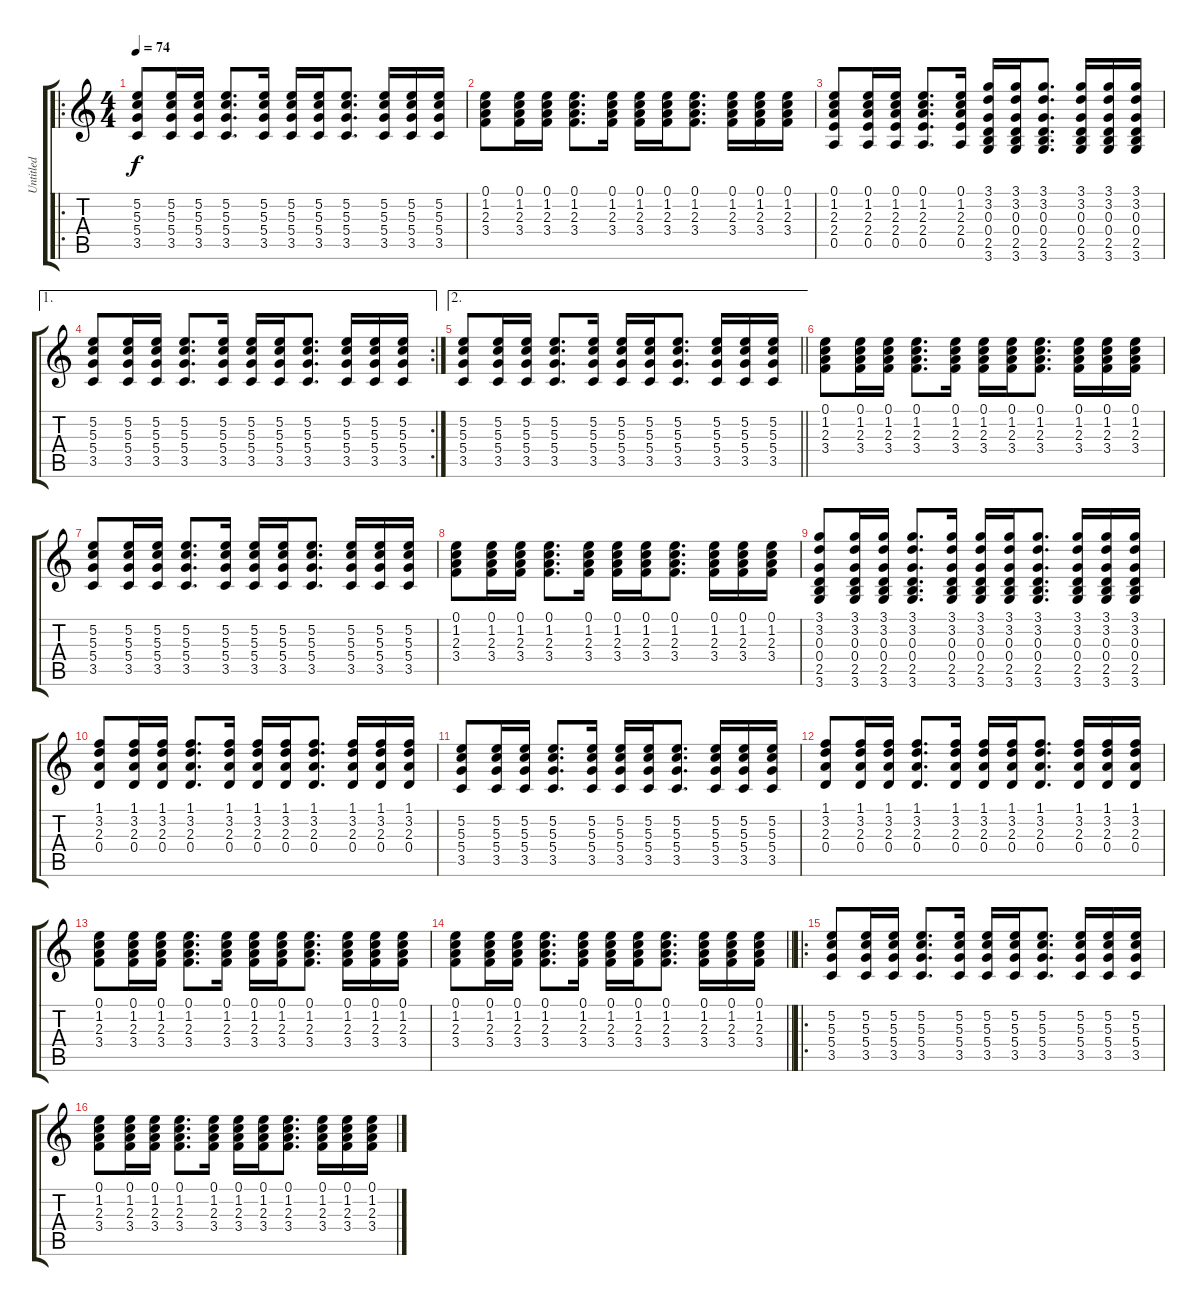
\track ("Untitled" "Untitled") {instrument acousticguitarsteel}
\staff {score tabs}
\tuning (E4 B3 G3 D3 A2 E2) {hide}
\ro
\ts (4 4)
\tempo 74
\clef g2
\ks c
(5.2 5.3 5.4 3.5).8{dy f} (5.2 5.3 5.4 3.5).16 (5.2 5.3 5.4 3.5).16 (5.2 5.3 5.4 3.5).8{d} (5.2 5.3 5.4 3.5).16 (5.2 5.3 5.4 3.5).16 (5.2 5.3 5.4 3.5).16 (5.2 5.3 5.4 3.5).8{d} (5.2 5.3 5.4 3.5).16 (5.2 5.3 5.4 3.5).16 (5.2 5.3 5.4 3.5).16 |
(0.1 1.2 2.3 3.4).8 (0.1 1.2 2.3 3.4).16 (0.1 1.2 2.3 3.4).16 (0.1 1.2 2.3 3.4).8{d} (0.1 1.2 2.3 3.4).16 (0.1 1.2 2.3 3.4).16 (0.1 1.2 2.3 3.4).16 (0.1 1.2 2.3 3.4).8{d} (0.1 1.2 2.3 3.4).16 (0.1 1.2 2.3 3.4).16 (0.1 1.2 2.3 3.4).16 |
(0.1 1.2 2.3 2.4 0.5).8 (0.1 1.2 2.3 2.4 0.5).16 (0.1 1.2 2.3 2.4 0.5).16 (0.1 1.2 2.3 2.4 0.5).8{d} (0.1 1.2 2.3 2.4 0.5).16 (3.1 3.2 0.3 0.4 2.5 3.6).16 (3.1 3.2 0.3 0.4 2.5 3.6).16 (3.1 3.2 0.3 0.4 2.5 3.6).8{d} (3.1 3.2 0.3 0.4 2.5 3.6).16 (3.1 3.2 0.3 0.4 2.5 3.6).16 (3.1 3.2 0.3 0.4 2.5 3.6).16 |
\ae 1
\rc 2
(5.2 5.3 5.4 3.5).8 (5.2 5.3 5.4 3.5).16 (5.2 5.3 5.4 3.5).16 (5.2 5.3 5.4 3.5).8{d} (5.2 5.3 5.4 3.5).16 (5.2 5.3 5.4 3.5).16 (5.2 5.3 5.4 3.5).16 (5.2 5.3 5.4 3.5).8{d} (5.2 5.3 5.4 3.5).16 (5.2 5.3 5.4 3.5).16 (5.2 5.3 5.4 3.5).16 |
\ae 2
\barLineRight lightlight
(5.2 5.3 5.4 3.5).8 (5.2 5.3 5.4 3.5).16 (5.2 5.3 5.4 3.5).16 (5.2 5.3 5.4 3.5).8{d} (5.2 5.3 5.4 3.5).16 (5.2 5.3 5.4 3.5).16 (5.2 5.3 5.4 3.5).16 (5.2 5.3 5.4 3.5).8{d} (5.2 5.3 5.4 3.5).16 (5.2 5.3 5.4 3.5).16 (5.2 5.3 5.4 3.5).16 |
(0.1 1.2 2.3 3.4).8 (0.1 1.2 2.3 3.4).16 (0.1 1.2 2.3 3.4).16 (0.1 1.2 2.3 3.4).8{d} (0.1 1.2 2.3 3.4).16 (0.1 1.2 2.3 3.4).16 (0.1 1.2 2.3 3.4).16 (0.1 1.2 2.3 3.4).8{d} (0.1 1.2 2.3 3.4).16 (0.1 1.2 2.3 3.4).16 (0.1 1.2 2.3 3.4).16 |
(5.2 5.3 5.4 3.5).8 (5.2 5.3 5.4 3.5).16 (5.2 5.3 5.4 3.5).16 (5.2 5.3 5.4 3.5).8{d} (5.2 5.3 5.4 3.5).16 (5.2 5.3 5.4 3.5).16 (5.2 5.3 5.4 3.5).16 (5.2 5.3 5.4 3.5).8{d} (5.2 5.3 5.4 3.5).16 (5.2 5.3 5.4 3.5).16 (5.2 5.3 5.4 3.5).16 |
(0.1 1.2 2.3 3.4).8 (0.1 1.2 2.3 3.4).16 (0.1 1.2 2.3 3.4).16 (0.1 1.2 2.3 3.4).8{d} (0.1 1.2 2.3 3.4).16 (0.1 1.2 2.3 3.4).16 (0.1 1.2 2.3 3.4).16 (0.1 1.2 2.3 3.4).8{d} (0.1 1.2 2.3 3.4).16 (0.1 1.2 2.3 3.4).16 (0.1 1.2 2.3 3.4).16 |
(3.1 3.2 0.3 0.4 2.5 3.6).8 (3.1 3.2 0.3 0.4 2.5 3.6).16 (3.1 3.2 0.3 0.4 2.5 3.6).16 (3.1 3.2 0.3 0.4 2.5 3.6).8{d} (3.1 3.2 0.3 0.4 2.5 3.6).16 (3.1 3.2 0.3 0.4 2.5 3.6).16 (3.1 3.2 0.3 0.4 2.5 3.6).16 (3.1 3.2 0.3 0.4 2.5 3.6).8{d} (3.1 3.2 0.3 0.4 2.5 3.6).16 (3.1 3.2 0.3 0.4 2.5 3.6).16 (3.1 3.2 0.3 0.4 2.5 3.6).16 |
(1.1 3.2 2.3 0.4).8 (1.1 3.2 2.3 0.4).16 (1.1 3.2 2.3 0.4).16 (1.1 3.2 2.3 0.4).8{d} (1.1 3.2 2.3 0.4).16 (1.1 3.2 2.3 0.4).16 (1.1 3.2 2.3 0.4).16 (1.1 3.2 2.3 0.4).8{d} (1.1 3.2 2.3 0.4).16 (1.1 3.2 2.3 0.4).16 (1.1 3.2 2.3 0.4).16 |
(5.2 5.3 5.4 3.5).8 (5.2 5.3 5.4 3.5).16 (5.2 5.3 5.4 3.5).16 (5.2 5.3 5.4 3.5).8{d} (5.2 5.3 5.4 3.5).16 (5.2 5.3 5.4 3.5).16 (5.2 5.3 5.4 3.5).16 (5.2 5.3 5.4 3.5).8{d} (5.2 5.3 5.4 3.5).16 (5.2 5.3 5.4 3.5).16 (5.2 5.3 5.4 3.5).16 |
(1.1 3.2 2.3 0.4).8 (1.1 3.2 2.3 0.4).16 (1.1 3.2 2.3 0.4).16 (1.1 3.2 2.3 0.4).8{d} (1.1 3.2 2.3 0.4).16 (1.1 3.2 2.3 0.4).16 (1.1 3.2 2.3 0.4).16 (1.1 3.2 2.3 0.4).8{d} (1.1 3.2 2.3 0.4).16 (1.1 3.2 2.3 0.4).16 (1.1 3.2 2.3 0.4).16 |
(0.1 1.2 2.3 3.4).8 (0.1 1.2 2.3 3.4).16 (0.1 1.2 2.3 3.4).16 (0.1 1.2 2.3 3.4).8{d} (0.1 1.2 2.3 3.4).16 (0.1 1.2 2.3 3.4).16 (0.1 1.2 2.3 3.4).16 (0.1 1.2 2.3 3.4).8{d} (0.1 1.2 2.3 3.4).16 (0.1 1.2 2.3 3.4).16 (0.1 1.2 2.3 3.4).16 |
\barLineRight lightlight
(0.1 1.2 2.3 3.4).8 (0.1 1.2 2.3 3.4).16 (0.1 1.2 2.3 3.4).16 (0.1 1.2 2.3 3.4).8{d} (0.1 1.2 2.3 3.4).16 (0.1 1.2 2.3 3.4).16 (0.1 1.2 2.3 3.4).16 (0.1 1.2 2.3 3.4).8{d} (0.1 1.2 2.3 3.4).16 (0.1 1.2 2.3 3.4).16 (0.1 1.2 2.3 3.4).16 |
\ro
(5.2 5.3 5.4 3.5).8 (5.2 5.3 5.4 3.5).16 (5.2 5.3 5.4 3.5).16 (5.2 5.3 5.4 3.5).8{d} (5.2 5.3 5.4 3.5).16 (5.2 5.3 5.4 3.5).16 (5.2 5.3 5.4 3.5).16 (5.2 5.3 5.4 3.5).8{d} (5.2 5.3 5.4 3.5).16 (5.2 5.3 5.4 3.5).16 (5.2 5.3 5.4 3.5).16 |
(0.1 1.2 2.3 3.4).8 (0.1 1.2 2.3 3.4).16 (0.1 1.2 2.3 3.4).16 (0.1 1.2 2.3 3.4).8{d} (0.1 1.2 2.3 3.4).16 (0.1 1.2 2.3 3.4).16 (0.1 1.2 2.3 3.4).16 (0.1 1.2 2.3 3.4).8{d} (0.1 1.2 2.3 3.4).16 (0.1 1.2 2.3 3.4).16 (0.1 1.2 2.3 3.4).16
